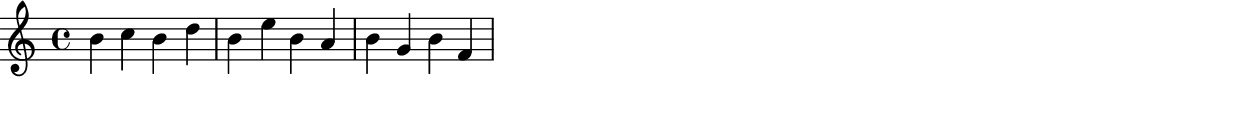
%% Generated by lilypond-book.py
%% Options: [exampleindent=10.16\mm,indent=0\mm,line-width=160\mm,quote]
\include "lilypond-book-preamble.ly"


% ****************************************************************
% Start cut-&-pastable-section
% ****************************************************************



\paper {
  indent = 0\mm
  line-width = 160\mm
  % offset the left padding, also add 1mm as lilypond creates cropped
  % images with a little space on the right
  line-width = #(- line-width (* mm  3.000000) (* mm 1))
  line-width = 160\mm - 2.0 * 10.16\mm
  % offset the left padding, also add 1mm as lilypond creates cropped
  % images with a little space on the right
  line-width = #(- line-width (* mm  3.000000) (* mm 1))
}

\layout {
  
}





% ****************************************************************
% ly snippet:
% ****************************************************************
\sourcefileline 279
\relative {
  b' c  % c is 1 notenbalk-ruimte omhoog, dus de c hoger
  b d  % d is 2 omhoog of 5 omlaag, dus de d hoger
  b e  % e is 3 omhoog of 4 omlaag, dus de e hoger
  b a  % a is 6 omhoog of 1 omlaag, dus de a lager
  b g  % g is 5 omhoog of 2 omlaag, dus de g lager
  b f  % f is 4 omhoog of 3 omlaag, dus de f lager
}



% ****************************************************************
% end ly snippet
% ****************************************************************
